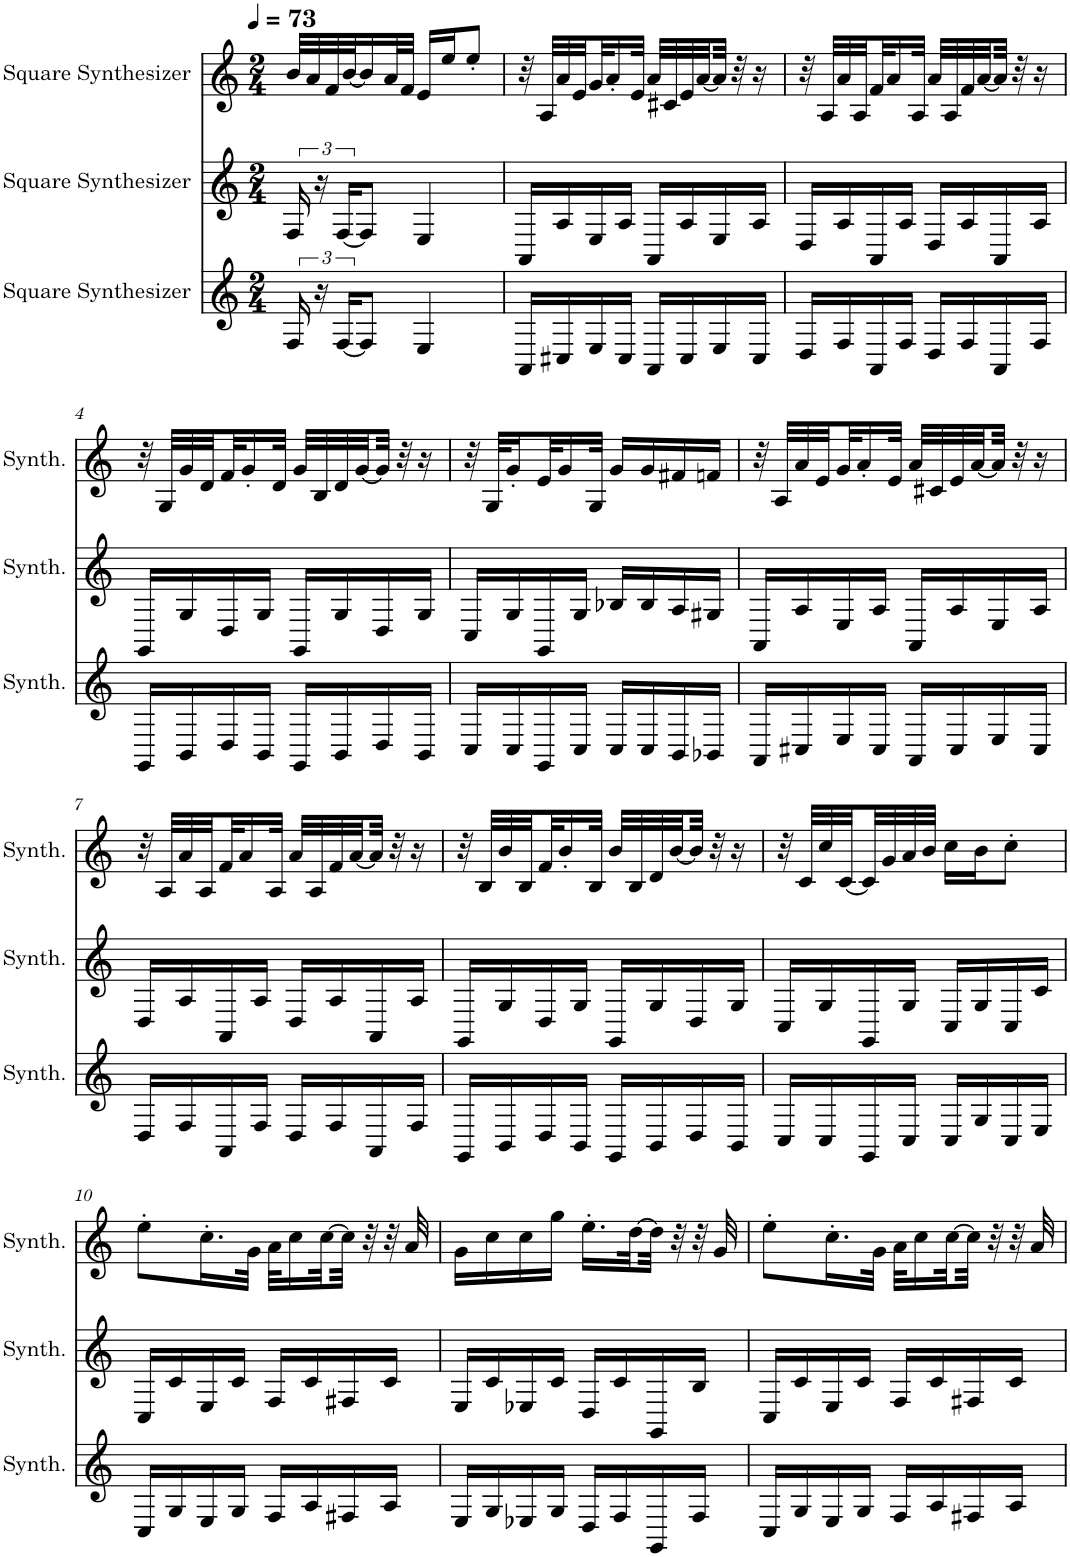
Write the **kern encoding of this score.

**kern	**kern	**kern
*part3	*part2	*part1
*staff3	*staff2	*staff1
*I"Square Synthesizer	*I"Square Synthesizer	*I"Square Synthesizer
*I'Synth.	*I'Synth.	*I'Synth.
*clefG2	*clefG2	*clefG2
*k[]	*k[]	*k[]
*M2/4	*M2/4	*M2/4
*MM73	*MM73	*MM73
=1	=1	=1
24F/	24F/	32b/LLL
.	.	32a/
24r	24r	.
.	.	32f/
[24F/KL	[24F/KL	.
.	.	[32b/J
8F/J]	8F/J]	16b/]
.	.	32a/L
.	.	32f/JJJ
4E/	4E/	16e/LL
.	.	16ee/J
.	.	8ee'/J
=2	=2	=2
16AA/LL	16AA/LL	32r
.	.	32A/LLL
16C#X/	16A/	32a/
.	.	32e/
16E/	16E/	32g/J
.	.	16a'/
16C#/JJ	16A/JJ	.
.	.	32e/JJk
16AA/LL	16AA/LL	32a/LLL
.	.	32c#X/
16C#/	16A/	32e/
.	.	[32a/
16E/	16E/	32a/JJJ]
.	.	32r
16C#/JJ	16A/JJ	16r
=3	=3	=3
16D/LL	16D/LL	32r
.	.	32A/LLL
16F/	16A/	32a/
.	.	32A/
16AA/	16AA/	32f/J
.	.	16a/
16F/JJ	16A/JJ	.
.	.	32A/JJk
16D/LL	16D/LL	32a/LLL
.	.	32A/
16F/	16A/	32f/
.	.	[32a/
16AA/	16AA/	32a/JJJ]
.	.	32r
16F/JJ	16A/JJ	16r
!!LO:LB:g=z
=4	=4	=4
16GG/LL	16GG/LL	32r
.	.	32G/LLL
16BB/	16G/	32g/
.	.	32d/
16D/	16D/	32f/J
.	.	16g'/
16BB/JJ	16G/JJ	.
.	.	32d/JJk
16GG/LL	16GG/LL	32g/LLL
.	.	32B/
16BB/	16G/	32d/
.	.	[32g/
16D/	16D/	32g/JJJ]
.	.	32r
16BB/JJ	16G/JJ	16r
=5	=5	=5
16C/LL	16C/LL	32r
.	.	32G/KLL
16C/	16G/	16g'/
16GG/	16GG/	32e/K
.	.	16g/
16C/JJ	16G/JJ	.
.	.	32G/JJk
16C/LL	16B-X/LL	16g/LL
16C/	16B-/	16g/
16BB/	16A/	16f#X/
16BB-X/JJ	16G#X/JJ	16fn/JJ
=6	=6	=6
16AA/LL	16AA/LL	32r
.	.	32A/LLL
16C#X/	16A/	32a/
.	.	32e/
16E/	16E/	32g/J
.	.	16a'/
16C#/JJ	16A/JJ	.
.	.	32e/JJk
16AA/LL	16AA/LL	32a/LLL
.	.	32c#X/
16C#/	16A/	32e/
.	.	[32a/
16E/	16E/	32a/JJJ]
.	.	32r
16C#/JJ	16A/JJ	16r
!!LO:LB:g=z
=7	=7	=7
16D/LL	16D/LL	32r
.	.	32A/LLL
16F/	16A/	32a/
.	.	32A/
16AA/	16AA/	32f/J
.	.	16a/
16F/JJ	16A/JJ	.
.	.	32A/JJk
16D/LL	16D/LL	32a/LLL
.	.	32A/
16F/	16A/	32f/
.	.	[32a/
16AA/	16AA/	32a/JJJ]
.	.	32r
16F/JJ	16A/JJ	16r
=8	=8	=8
16GG/LL	16GG/LL	32r
.	.	32B/LLL
16BB/	16G/	32b/
.	.	32B/
16D/	16D/	32f/J
.	.	16b'/
16BB/JJ	16G/JJ	.
.	.	32B/JJk
16GG/LL	16GG/LL	32b/LLL
.	.	32B/
16BB/	16G/	32d/
.	.	[32b/
16D/	16D/	32b/JJJ]
.	.	32r
16BB/JJ	16G/JJ	16r
=9	=9	=9
16C/LL	16C/LL	32r
.	.	32c/LLL
16C/	16G/	32cc/
.	.	[32c/
16GG/	16GG/	32c/]
.	.	32g/
16C/JJ	16G/JJ	32a/
.	.	32b/JJJ
16C/LL	16C/LL	16cc\LL
16G/	16G/	16b\J
16C/	16C/	8cc'\J
16E/JJ	16c/JJ	.
!!LO:LB:g=z
=10	=10	=10
16C/LL	16C/LL	8ee'\L
16G/	16c/	.
16E/	16E/	16.cc'\L
16G/JJ	16c/JJ	.
.	.	32g\JJk
16F/LL	16F/LL	32a\KLL
.	.	16cc\
16A/	16c/	.
.	.	[32cc\L
16F#X/	16F#X/	32cc\JJJ]
.	.	32r
16A/JJ	16c/JJ	32r
.	.	32a/
=11	=11	=11
16E/LL	16E/LL	16g\LL
16G/	16c/	16cc\
16E-X/	16E-X/	16cc\
16G/JJ	16c/JJ	16gg\JJ
16D/LL	16D/LL	16.ee'\LL
16F/	16c/	.
.	.	[32dd\L
16GG/	16GG/	32dd\JJJ]
.	.	32r
16F/JJ	16B/JJ	32r
.	.	32g/
=12	=12	=12
16C/LL	16C/LL	8ee'\L
16G/	16c/	.
16E/	16E/	16.cc'\L
16G/JJ	16c/JJ	.
.	.	32g\JJk
16F/LL	16F/LL	32a\KLL
.	.	16cc\
16A/	16c/	.
.	.	[32cc\L
16F#X/	16F#X/	32cc\JJJ]
.	.	32r
16A/JJ	16c/JJ	32r
.	.	32a/
=	=	=
*-	*-	*-
